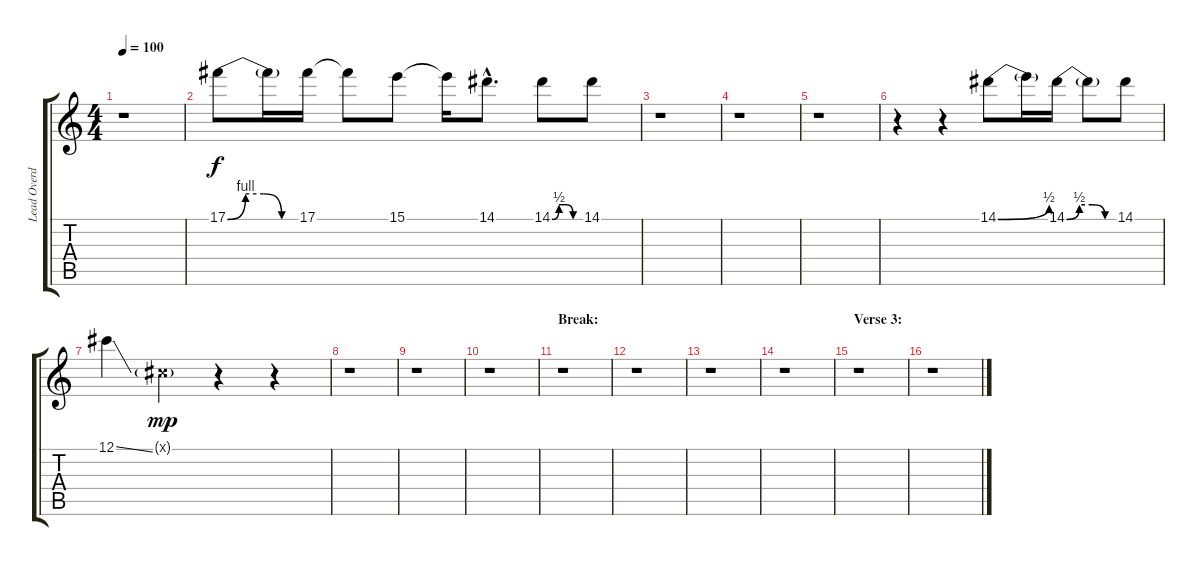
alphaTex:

\track ("Lead Overdub" "Lead Overd") {instrument distortionguitar}
\staff {score tabs}
\tuning (Db4 Ab3 E3 B2 Gb2 Db2) {hide}
\ts (4 4)
\tempo 100
\clef g2
\ks c
r.1{dy f} |
17.1{be (custom 0 0 15 4 30 4 45 0 60 0)}.8 17.1{t}.16 17.1.16 17.1{t}.8 15.1.8 15.1{t}.16 14.1{hac}.8{d} 14.1{be (custom 0 0 15 2 30 2 45 0 60 0)}.8 14.1.8 |
r.1 |
r.1 |
r.1 |
r.4 r.4 14.1{be (bend 0 0 60 2)}.8 14.1{t}.16 14.1{be (custom 0 0 15 2 30 2 45 0 60 0)}.16 14.1{t}.8 14.1.8 |
12.1{ss}.4 0.1{g x}.4{dy mp} r.4 r.4 |
r.1 |
r.1 |
r.1 |
\section ("" "Break:")
r.1 |
r.1 |
r.1 |
r.1 |
\section ("" "Verse 3:")
r.1 |
r.1
